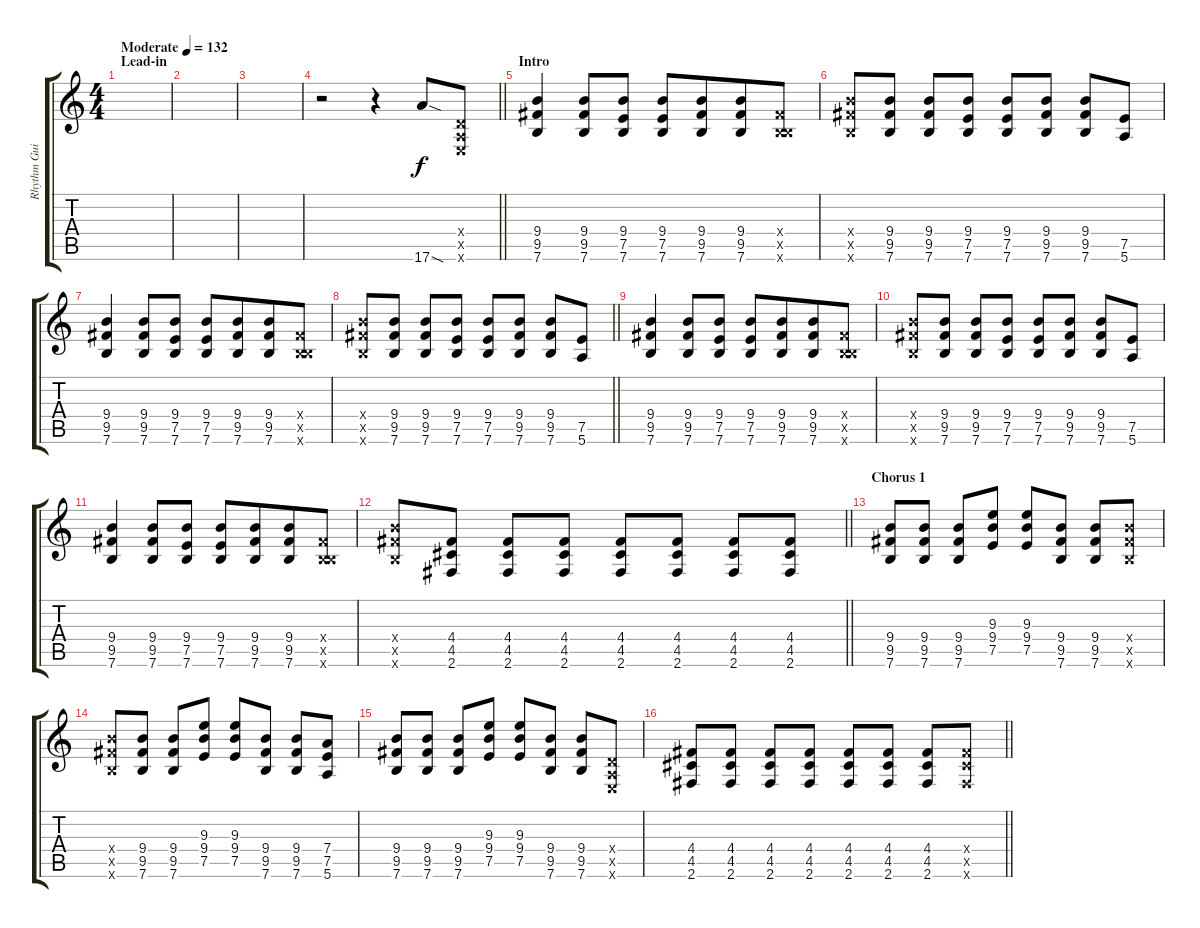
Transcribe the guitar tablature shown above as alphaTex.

\track ("Rhythm Guitar II" "Rhythm Gui") {instrument overdrivenguitar}
\staff {score tabs}
\tuning (E4 B3 G3 D3 A2 E2) {hide}
\ts (4 4)
\section ("" "Lead-in")
\tempo (132 "Moderate")
\clef g2
\ks c
|
|
|
\barLineRight lightlight
r.2 r.4 17.6{sod}.8 (0.4{x} 0.5{x} 0.6{x}).8 |
\section ("" "Intro")
(9.4 9.5 7.6).4 (9.4 9.5 7.6).8 (9.4 7.5 7.6).8 (9.4 7.5 7.6).8 (9.4 9.5 7.6).8{beam merge} (9.4 9.5 7.6).8 (4.4{x} 2.5{x} 7.6{x}).8 |
(9.4{x} 9.5{x} 7.6{x}).8 (9.4 9.5 7.6).8 (9.4 9.5 7.6).8 (9.4 7.5 7.6).8 (9.4 7.5 7.6).8 (9.4 9.5 7.6).8 (9.4 9.5 7.6).8 (7.5 5.6).8 |
(9.4 9.5 7.6).4 (9.4 9.5 7.6).8 (9.4 7.5 7.6).8 (9.4 7.5 7.6).8 (9.4 9.5 7.6).8{beam merge} (9.4 9.5 7.6).8 (4.4{x} 2.5{x} 7.6{x}).8 |
\barLineRight lightlight
(9.4{x} 9.5{x} 7.6{x}).8 (9.4 9.5 7.6).8 (9.4 9.5 7.6).8 (9.4 7.5 7.6).8 (9.4 7.5 7.6).8 (9.4 9.5 7.6).8 (9.4 9.5 7.6).8 (7.5 5.6).8 |
(9.4 9.5 7.6).4 (9.4 9.5 7.6).8 (9.4 7.5 7.6).8 (9.4 7.5 7.6).8 (9.4 9.5 7.6).8{beam merge} (9.4 9.5 7.6).8 (4.4{x} 2.5{x} 7.6{x}).8 |
(9.4{x} 9.5{x} 7.6{x}).8 (9.4 9.5 7.6).8 (9.4 9.5 7.6).8 (9.4 7.5 7.6).8 (9.4 7.5 7.6).8 (9.4 9.5 7.6).8 (9.4 9.5 7.6).8 (7.5 5.6).8 |
(9.4 9.5 7.6).4 (9.4 9.5 7.6).8 (9.4 7.5 7.6).8 (9.4 7.5 7.6).8 (9.4 9.5 7.6).8{beam merge} (9.4 9.5 7.6).8 (4.4{x} 2.5{x} 7.6{x}).8 |
\barLineRight lightlight
(9.4{x} 9.5{x} 7.6{x}).8 (4.4 4.5 2.6).8 (4.4 4.5 2.6).8 (4.4 4.5 2.6).8 (4.4 4.5 2.6).8 (4.4 4.5 2.6).8 (4.4 4.5 2.6).8 (4.4 4.5 2.6).8 |
\section ("" "Chorus 1")
(9.4 9.5 7.6).8 (9.4 9.5 7.6).8 (9.4 9.5 7.6).8 (9.3 9.4 7.5).8 (9.3 9.4 7.5).8 (9.4 9.5 7.6).8 (9.4 9.5 7.6).8 (9.4{x} 9.5{x} 7.6{x}).8 |
(9.4{x} 9.5{x} 7.6{x}).8 (9.4 9.5 7.6).8 (9.4 9.5 7.6).8 (9.3 9.4 7.5).8 (9.3 9.4 7.5).8 (9.4 9.5 7.6).8 (9.4 9.5 7.6).8 (7.4 7.5 5.6).8 |
(9.4 9.5 7.6).8 (9.4 9.5 7.6).8 (9.4 9.5 7.6).8 (9.3 9.4 7.5).8 (9.3 9.4 7.5).8 (9.4 9.5 7.6).8 (9.4 9.5 7.6).8 (0.4{x} 0.5{x} 0.6{x}).8 |
\barLineRight lightlight
(4.4 4.5 2.6).8 (4.4 4.5 2.6).8 (4.4 4.5 2.6).8 (4.4 4.5 2.6).8 (4.4 4.5 2.6).8 (4.4 4.5 2.6).8 (4.4 4.5 2.6).8 (4.4{x} 4.5{x} 2.6{x}).8
